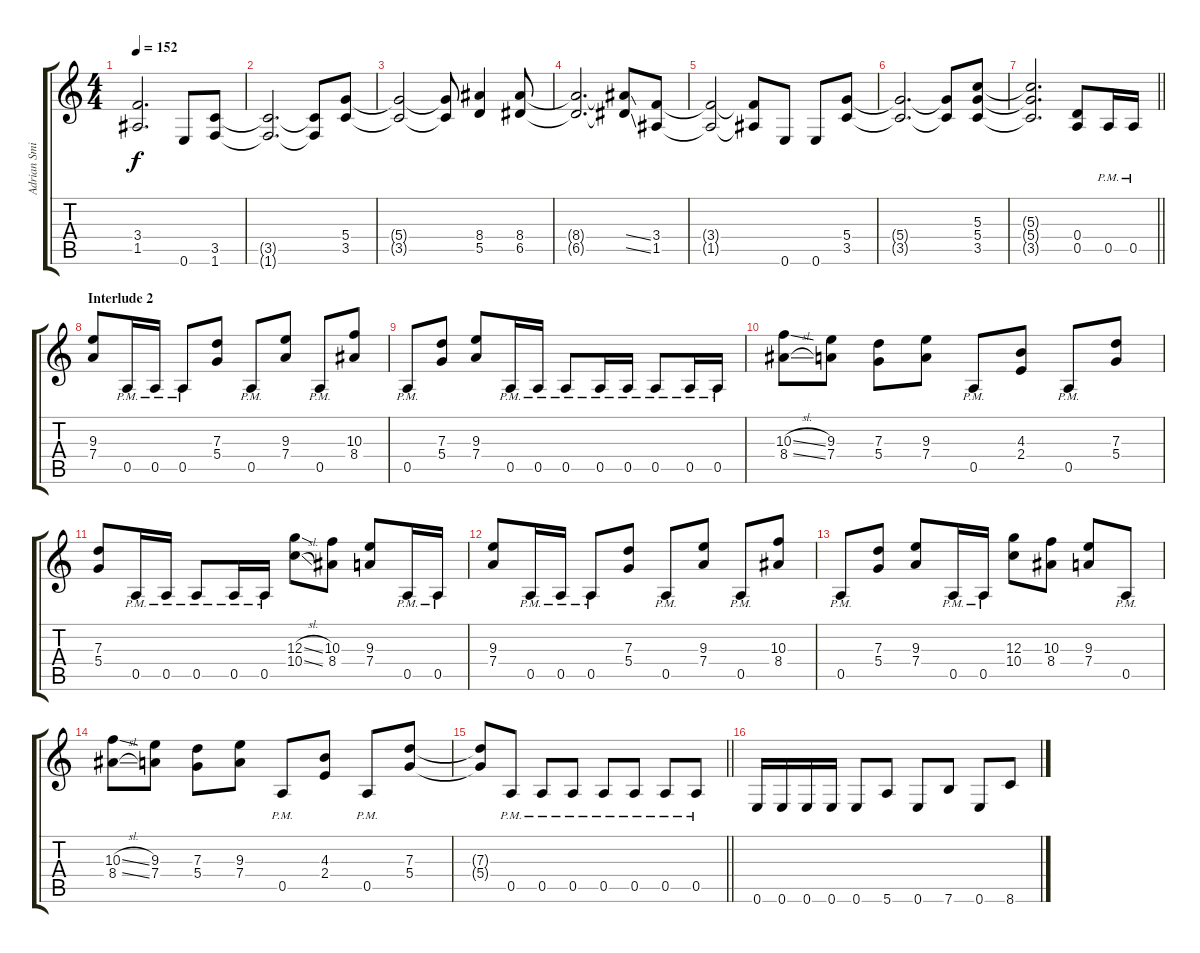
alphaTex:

\track ("Adrian Smith" "Adrian Smi") {instrument overdrivenguitar}
\staff {score tabs}
\tuning (E4 B3 G3 D3 A2 E2) {hide}
\ts (4 4)
\tempo 152
\clef g2
\ks c
(3.4{t} 1.5{t}).2{d dy f} 0.6.8 (3.5 1.6).8 |
(3.5{t} 1.6{t}).2{d} (3.5{t} 1.6{t}).8 (5.4 3.5).8 |
(5.4{t} 3.5{t}).2 (5.4{t} 3.5{t}).8 (8.4 5.5).4 (8.4 6.5).8 |
(8.4{t} 6.5{t}).2{d} (8.4{ss t} 6.5{ss t}).8 (3.4 1.5).8 |
(3.4{t} 1.5{t}).2 (3.4{t} 1.5{t}).8 0.6.8 0.6.8 (5.4 3.5).8 |
(5.4{t} 3.5{t}).2{d} (5.4{t} 3.5{t}).8 (5.3 5.4 3.5).8 |
\barLineRight lightlight
(5.3{t} 5.4{t} 3.5{t}).2{d} (0.4 0.5).8 0.5{pm}.16 0.5{pm}.16 |
\section ("" "Interlude 2")
(9.3 7.4).8 0.5{pm}.16 0.5{pm}.16 0.5{pm}.8 (7.3 5.4).8 0.5{pm}.8 (9.3 7.4).8 0.5{pm}.8 (10.3 8.4).8 |
0.5{pm}.8 (7.3 5.4).8 (9.3 7.4).8 0.5{pm}.16 0.5{pm}.16 0.5{pm}.8 0.5{pm}.16 0.5{pm}.16 0.5{pm}.8 0.5{pm}.16 0.5{pm}.16 |
(10.3{sl} 8.4{sl}).8 (9.3 7.4).8 (7.3 5.4).8 (9.3 7.4).8 0.5{pm}.8 (4.3 2.4).8 0.5{pm}.8 (7.3 5.4).8 |
(7.3 5.4).8 0.5{pm}.16 0.5{pm}.16 0.5{pm}.8 0.5{pm}.16 0.5{pm}.16 (12.3{sl} 10.4{sl}).8 (10.3 8.4).8 (9.3 7.4).8 0.5{pm}.16 0.5{pm}.16 |
(9.3 7.4).8 0.5{pm}.16 0.5{pm}.16 0.5{pm}.8 (7.3 5.4).8 0.5{pm}.8 (9.3 7.4).8 0.5{pm}.8 (10.3 8.4).8 |
0.5{pm}.8 (7.3 5.4).8 (9.3 7.4).8 0.5{pm}.16 0.5{pm}.16 (12.3 10.4).8 (10.3 8.4).8 (9.3 7.4).8 0.5{pm}.8 |
(10.3{sl} 8.4{sl}).8 (9.3 7.4).8 (7.3 5.4).8 (9.3 7.4).8 0.5{pm}.8 (4.3 2.4).8 0.5{pm}.8 (7.3 5.4).8 |
\barLineRight lightlight
(7.3{t} 5.4{t}).8 0.5{pm}.8 0.5{pm}.8 0.5{pm}.8 0.5{pm}.8 0.5{pm}.8 0.5{pm}.8 0.5{pm}.8 |
0.6.16 0.6.16 0.6.16 0.6.16 0.6.8 5.6.8 0.6.8 7.6.8 0.6.8 8.6.8
